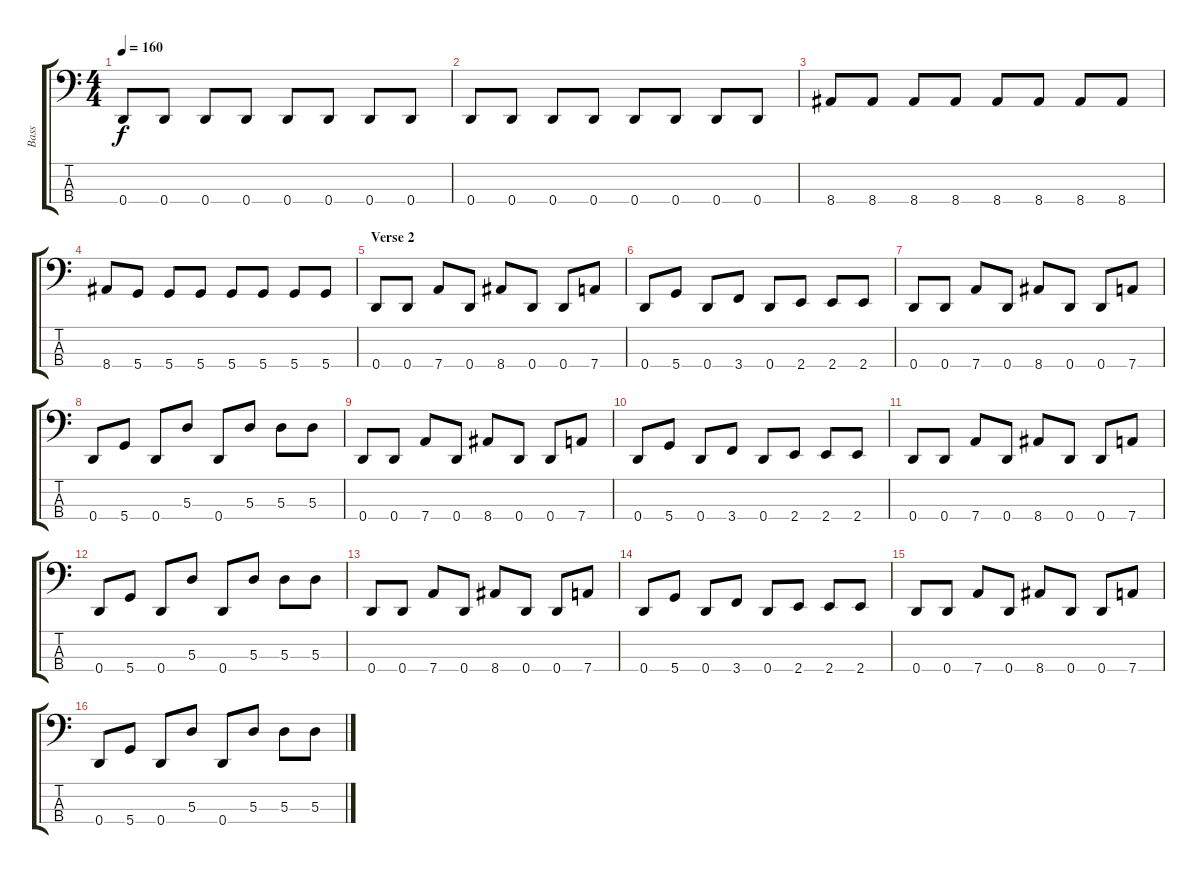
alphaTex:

\track ("Bass" "Bass") {instrument overdrivenguitar}
\staff {score tabs}
\tuning (G2 D2 A1 D1) {hide}
\ts (4 4)
\tempo 160
\clef f4
\ks c
0.4.8{dy f} 0.4.8 0.4.8 0.4.8 0.4.8 0.4.8 0.4.8 0.4.8 |
0.4.8 0.4.8 0.4.8 0.4.8 0.4.8 0.4.8 0.4.8 0.4.8 |
8.4.8 8.4.8 8.4.8 8.4.8 8.4.8 8.4.8 8.4.8 8.4.8 |
8.4.8 5.4.8 5.4.8 5.4.8 5.4.8 5.4.8 5.4.8 5.4.8 |
\section ("" "Verse 2")
0.4.8 0.4.8 7.4.8 0.4.8 8.4.8 0.4.8 0.4.8 7.4.8 |
0.4.8 5.4.8 0.4.8 3.4.8 0.4.8 2.4.8 2.4.8 2.4.8 |
0.4.8 0.4.8 7.4.8 0.4.8 8.4.8 0.4.8 0.4.8 7.4.8 |
0.4.8 5.4.8 0.4.8 5.3.8 0.4.8 5.3.8 5.3.8 5.3.8 |
0.4.8 0.4.8 7.4.8 0.4.8 8.4.8 0.4.8 0.4.8 7.4.8 |
0.4.8 5.4.8 0.4.8 3.4.8 0.4.8 2.4.8 2.4.8 2.4.8 |
0.4.8 0.4.8 7.4.8 0.4.8 8.4.8 0.4.8 0.4.8 7.4.8 |
0.4.8 5.4.8 0.4.8 5.3.8 0.4.8 5.3.8 5.3.8 5.3.8 |
0.4.8 0.4.8 7.4.8 0.4.8 8.4.8 0.4.8 0.4.8 7.4.8 |
0.4.8 5.4.8 0.4.8 3.4.8 0.4.8 2.4.8 2.4.8 2.4.8 |
0.4.8 0.4.8 7.4.8 0.4.8 8.4.8 0.4.8 0.4.8 7.4.8 |
0.4.8 5.4.8 0.4.8 5.3.8 0.4.8 5.3.8 5.3.8 5.3.8
